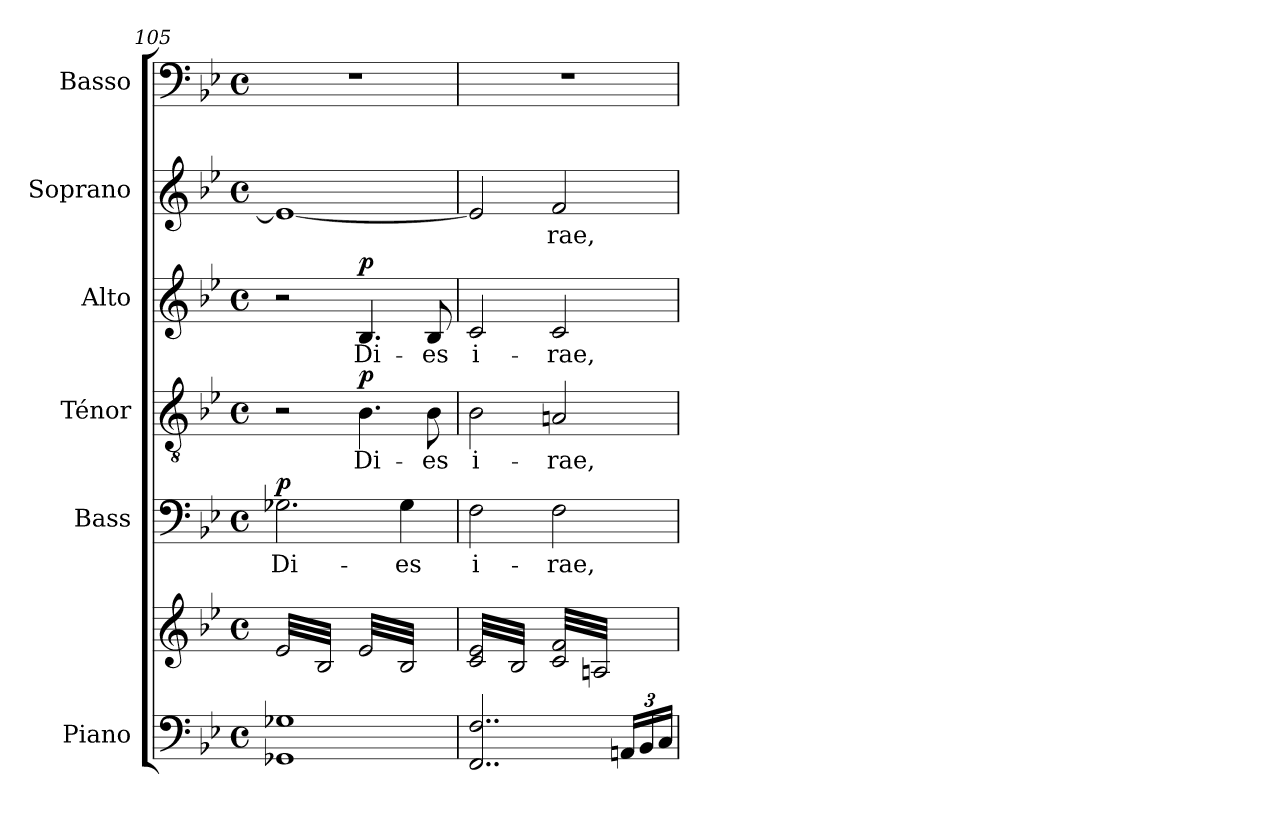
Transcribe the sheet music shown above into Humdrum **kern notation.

**kern	**kern	**kern	**text	**dynam	**kern	**text	**dynam	**kern	**text	**dynam	**kern	**text	**kern
*part6	*part6	*part5	*part5	*part5	*part4	*part4	*part4	*part3	*part3	*part3	*part2	*part2	*part1
*staff7	*staff6	*staff5	*staff5	*staff5	*staff4	*staff4	*staff4	*staff3	*staff3	*staff3	*staff2	*staff2	*staff1
*I"Piano	*	*I"Bass	*	*	*I"Ténor	*	*	*I"Alto	*	*	*I"Soprano	*	*I"Basso
*I'Pno.	*	*I'B.	*	*	*I'T.	*	*	*I'A.	*	*	*I'S.	*	*I'B
*clefF4	*clefG2	*clefF4	*	*	*clefGv2	*	*	*clefG2	*	*	*clefG2	*	*clefF4
*k[b-e-]	*k[b-e-]	*k[b-e-]	*	*	*k[b-e-]	*	*	*k[b-e-]	*	*	*k[b-e-]	*	*k[b-e-]
*M4/4	*M4/4	*M4/4	*	*	*M4/4	*	*	*M4/4	*	*	*M4/4	*	*M4/4
*met(c)	*met(c)	*met(c)	*	*	*met(c)	*	*	*met(c)	*	*	*met(c)	*	*met(c)
=105	=105	=105	=105	=105	=105	=105	=105	=105	=105	=105	=105	=105	=105
!	!	!	!LO:LY:b	!LO:DY:a	!	!	!	!	!	!	!	!	!
*	*tremolo	*	*	*	*	*	*	*	*	*	*	*	*
1GG-X 1G-X	(<32e-/LLL	2.G-X\	Di-	p	2r	.	.	2r	.	.	1e-_	.	1r
.	32B-/)	.	.	.	.	.	.	.	.	.	.	.	.
.	32e-/	.	.	.	.	.	.	.	.	.	.	.	.
.	32B-/)	.	.	.	.	.	.	.	.	.	.	.	.
.	32e-/	.	.	.	.	.	.	.	.	.	.	.	.
.	32B-/)	.	.	.	.	.	.	.	.	.	.	.	.
.	32e-/	.	.	.	.	.	.	.	.	.	.	.	.
.	32B-/)	.	.	.	.	.	.	.	.	.	.	.	.
.	32e-/	.	.	.	.	.	.	.	.	.	.	.	.
.	32B-/)	.	.	.	.	.	.	.	.	.	.	.	.
.	32e-/	.	.	.	.	.	.	.	.	.	.	.	.
.	32B-/)	.	.	.	.	.	.	.	.	.	.	.	.
.	32e-/	.	.	.	.	.	.	.	.	.	.	.	.
.	32B-/)	.	.	.	.	.	.	.	.	.	.	.	.
.	32e-/	.	.	.	.	.	.	.	.	.	.	.	.
.	32B-/)JJJ	.	.	.	.	.	.	.	.	.	.	.	.
!	!	!	!	!	!	!LO:LY:b	!LO:DY:b	!	!LO:LY:b	!LO:DY:b	!	!	!
.	(<32e-/LLL	.	.	.	4.B-\	Di-	p	4.B-/	Di-	p	.	.	.
.	32B-/)	.	.	.	.	.	.	.	.	.	.	.	.
.	32e-/	.	.	.	.	.	.	.	.	.	.	.	.
.	32B-/)	.	.	.	.	.	.	.	.	.	.	.	.
.	32e-/	.	.	.	.	.	.	.	.	.	.	.	.
.	32B-/)	.	.	.	.	.	.	.	.	.	.	.	.
.	32e-/	.	.	.	.	.	.	.	.	.	.	.	.
.	32B-/)	.	.	.	.	.	.	.	.	.	.	.	.
!	!	!	!LO:LY:b	!	!	!	!	!	!	!	!	!	!
.	32e-/	4G-\	-es	.	.	.	.	.	.	.	.	.	.
.	32B-/)	.	.	.	.	.	.	.	.	.	.	.	.
.	32e-/	.	.	.	.	.	.	.	.	.	.	.	.
.	32B-/)	.	.	.	.	.	.	.	.	.	.	.	.
!	!	!	!	!	!	!LO:LY:b	!	!	!LO:LY:b	!	!	!	!
.	32e-/	.	.	.	8B-\	-es	.	8B-/	-es	.	.	.	.
.	32B-/)	.	.	.	.	.	.	.	.	.	.	.	.
.	32e-/	.	.	.	.	.	.	.	.	.	.	.	.
.	32B-/)JJJ	.	.	.	.	.	.	.	.	.	.	.	.
=106	=106	=106	=106	=106	=106	=106	=106	=106	=106	=106	=106	=106	=106
!	!	!	!LO:LY:b	!	!	!LO:LY:b	!	!	!LO:LY:b	!	!	!	!
2..FF/ 2..F/	(<32c/ 32e-/LLL	2F\	i-	.	2B-\	i-	.	2c/	i-	.	2e-/]	.	1r
.	32B-/)	.	.	.	.	.	.	.	.	.	.	.	.
.	32c/ 32e-/	.	.	.	.	.	.	.	.	.	.	.	.
.	32B-/)	.	.	.	.	.	.	.	.	.	.	.	.
.	32c/ 32e-/	.	.	.	.	.	.	.	.	.	.	.	.
.	32B-/)	.	.	.	.	.	.	.	.	.	.	.	.
.	32c/ 32e-/	.	.	.	.	.	.	.	.	.	.	.	.
.	32B-/)	.	.	.	.	.	.	.	.	.	.	.	.
.	32c/ 32e-/	.	.	.	.	.	.	.	.	.	.	.	.
.	32B-/)	.	.	.	.	.	.	.	.	.	.	.	.
.	32c/ 32e-/	.	.	.	.	.	.	.	.	.	.	.	.
.	32B-/)	.	.	.	.	.	.	.	.	.	.	.	.
.	32c/ 32e-/	.	.	.	.	.	.	.	.	.	.	.	.
.	32B-/)	.	.	.	.	.	.	.	.	.	.	.	.
.	32c/ 32e-/	.	.	.	.	.	.	.	.	.	.	.	.
.	32B-/)JJJ	.	.	.	.	.	.	.	.	.	.	.	.
!	!	!	!LO:LY:b	!	!	!LO:LY:b	!	!	!LO:LY:b	!	!	!LO:LY:b	!
.	(<32c/ 32f/LLL	2F\	-rae,	.	2An/	-rae,	.	2c/	-rae,	.	2f/	-rae,	.
.	32An/)	.	.	.	.	.	.	.	.	.	.	.	.
.	32c/ 32f/	.	.	.	.	.	.	.	.	.	.	.	.
.	32An/)	.	.	.	.	.	.	.	.	.	.	.	.
.	32c/ 32f/	.	.	.	.	.	.	.	.	.	.	.	.
.	32An/)	.	.	.	.	.	.	.	.	.	.	.	.
.	32c/ 32f/	.	.	.	.	.	.	.	.	.	.	.	.
.	32An/)	.	.	.	.	.	.	.	.	.	.	.	.
.	32c/ 32f/	.	.	.	.	.	.	.	.	.	.	.	.
.	32An/)	.	.	.	.	.	.	.	.	.	.	.	.
.	32c/ 32f/	.	.	.	.	.	.	.	.	.	.	.	.
.	32An/)	.	.	.	.	.	.	.	.	.	.	.	.
*Xbrackettup	*	*	*	*	*	*	*	*	*	*	*	*	*
24AAn/LL	32c/ 32f/	.	.	.	.	.	.	.	.	.	.	.	.
.	32An/)	.	.	.	.	.	.	.	.	.	.	.	.
24BB-/	.	.	.	.	.	.	.	.	.	.	.	.	.
.	32c/ 32f/	.	.	.	.	.	.	.	.	.	.	.	.
24C/JJ	.	.	.	.	.	.	.	.	.	.	.	.	.
.	32An/)JJJ	.	.	.	.	.	.	.	.	.	.	.	.
*	*Xtremolo	*	*	*	*	*	*	*	*	*	*	*	*
.	.	.	.	.	.	.	.	.	.	.	.	.	.
.	.	.	.	.	.	.	.	.	.	.	.	.	.
.	.	.	.	.	.	.	.	.	.	.	.	.	.
.	.	.	.	.	.	.	.	.	.	.	.	.	.
.	.	.	.	.	.	.	.	.	.	.	.	.	.
.	.	.	.	.	.	.	.	.	.	.	.	.	.
.	.	.	.	.	.	.	.	.	.	.	.	.	.
.	.	.	.	.	.	.	.	.	.	.	.	.	.
=	=	=	=	=	=	=	=	=	=	=	=	=	=
*-	*-	*-	*-	*-	*-	*-	*-	*-	*-	*-	*-	*-	*-
